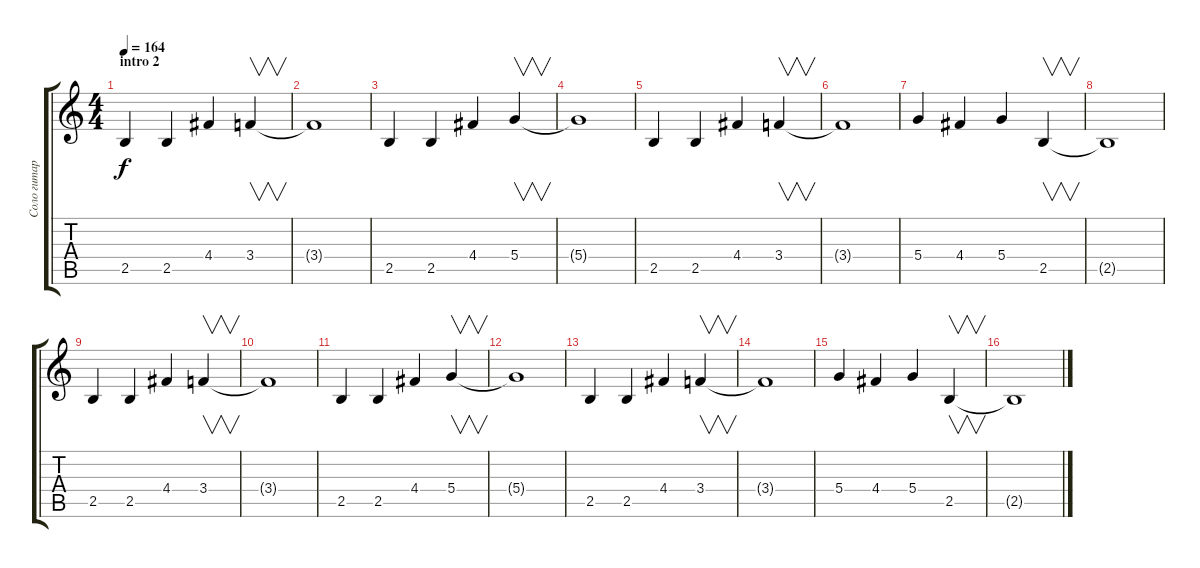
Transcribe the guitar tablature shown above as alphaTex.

\track ("Соло гитара" "Соло гитар") {instrument distortionguitar}
\staff {score tabs}
\tuning (E4 B3 G3 D3 A2 E2) {hide}
\ts (4 4)
\section ("" "intro 2")
\tempo 164
\clef g2
\ks c
2.5.4{dy f} 2.5.4 4.4.4 3.4.4{v} |
3.4{t}.1 |
2.5.4 2.5.4 4.4.4 5.4.4{v} |
5.4{t}.1 |
2.5.4 2.5.4 4.4.4 3.4.4{v} |
3.4{t}.1 |
5.4.4 4.4.4 5.4.4 2.5.4{v} |
2.5{t}.1 |
2.5.4 2.5.4 4.4.4 3.4.4{v} |
3.4{t}.1 |
2.5.4 2.5.4 4.4.4 5.4.4{v} |
5.4{t}.1 |
2.5.4 2.5.4 4.4.4 3.4.4{v} |
3.4{t}.1 |
5.4.4 4.4.4 5.4.4 2.5.4{v} |
2.5{t}.1
